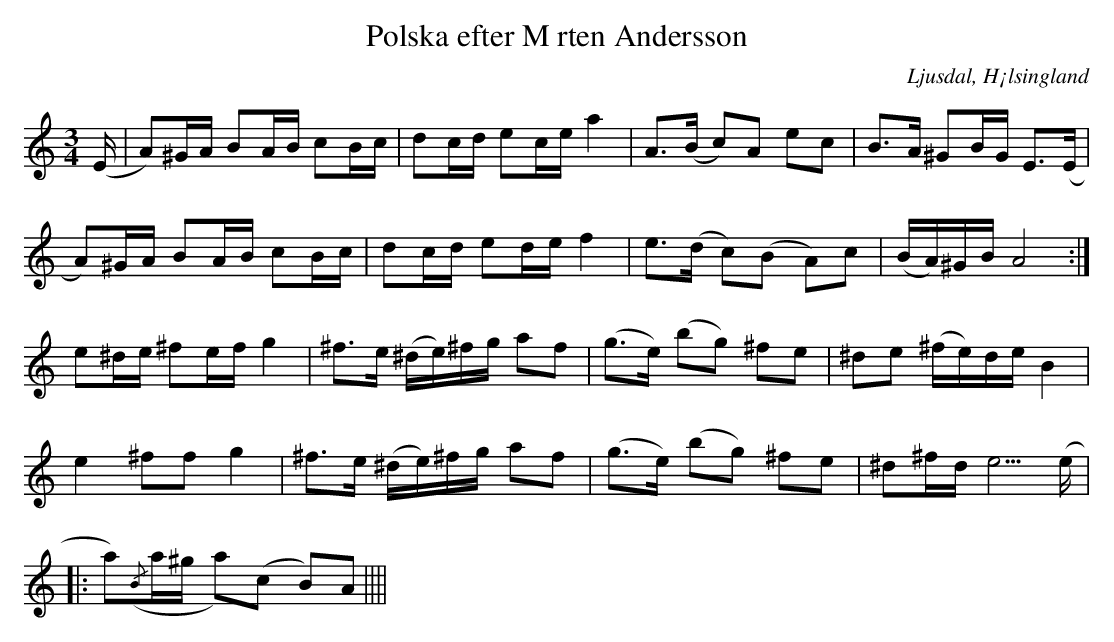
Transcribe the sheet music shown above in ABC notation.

X:1
T:Polska efter M rten Andersson
O:Ljusdal, H¡lsingland
M:3/4
L:1/16
K:Am
(E|A2)^GA B2AB c2Bc|d2cd e2ce a4|A2>(B2 c2)A2 e2c2|B2>A2 ^G2BG E2>(E2|
A2)^GA B2AB c2Bc|d2cd e2de f4|e2>(d2 c2)(B2 A2)c2|(BA)^GB A8:|
e2^de ^f2ef g4|^f2>e2 (^de)^fg a2f2|(g2>e2) (b2g2) ^f2e2|^d2e2 (^fe)de B4|
e4 ^f2f2 g4|^f2>e2 (^de)^fg a2f2|(g2>e2) (b2g2) ^f2e2|^d2^fd e5 (e|
|:a2)({/B}a^g a2)(c2 B2)A2  ||||
